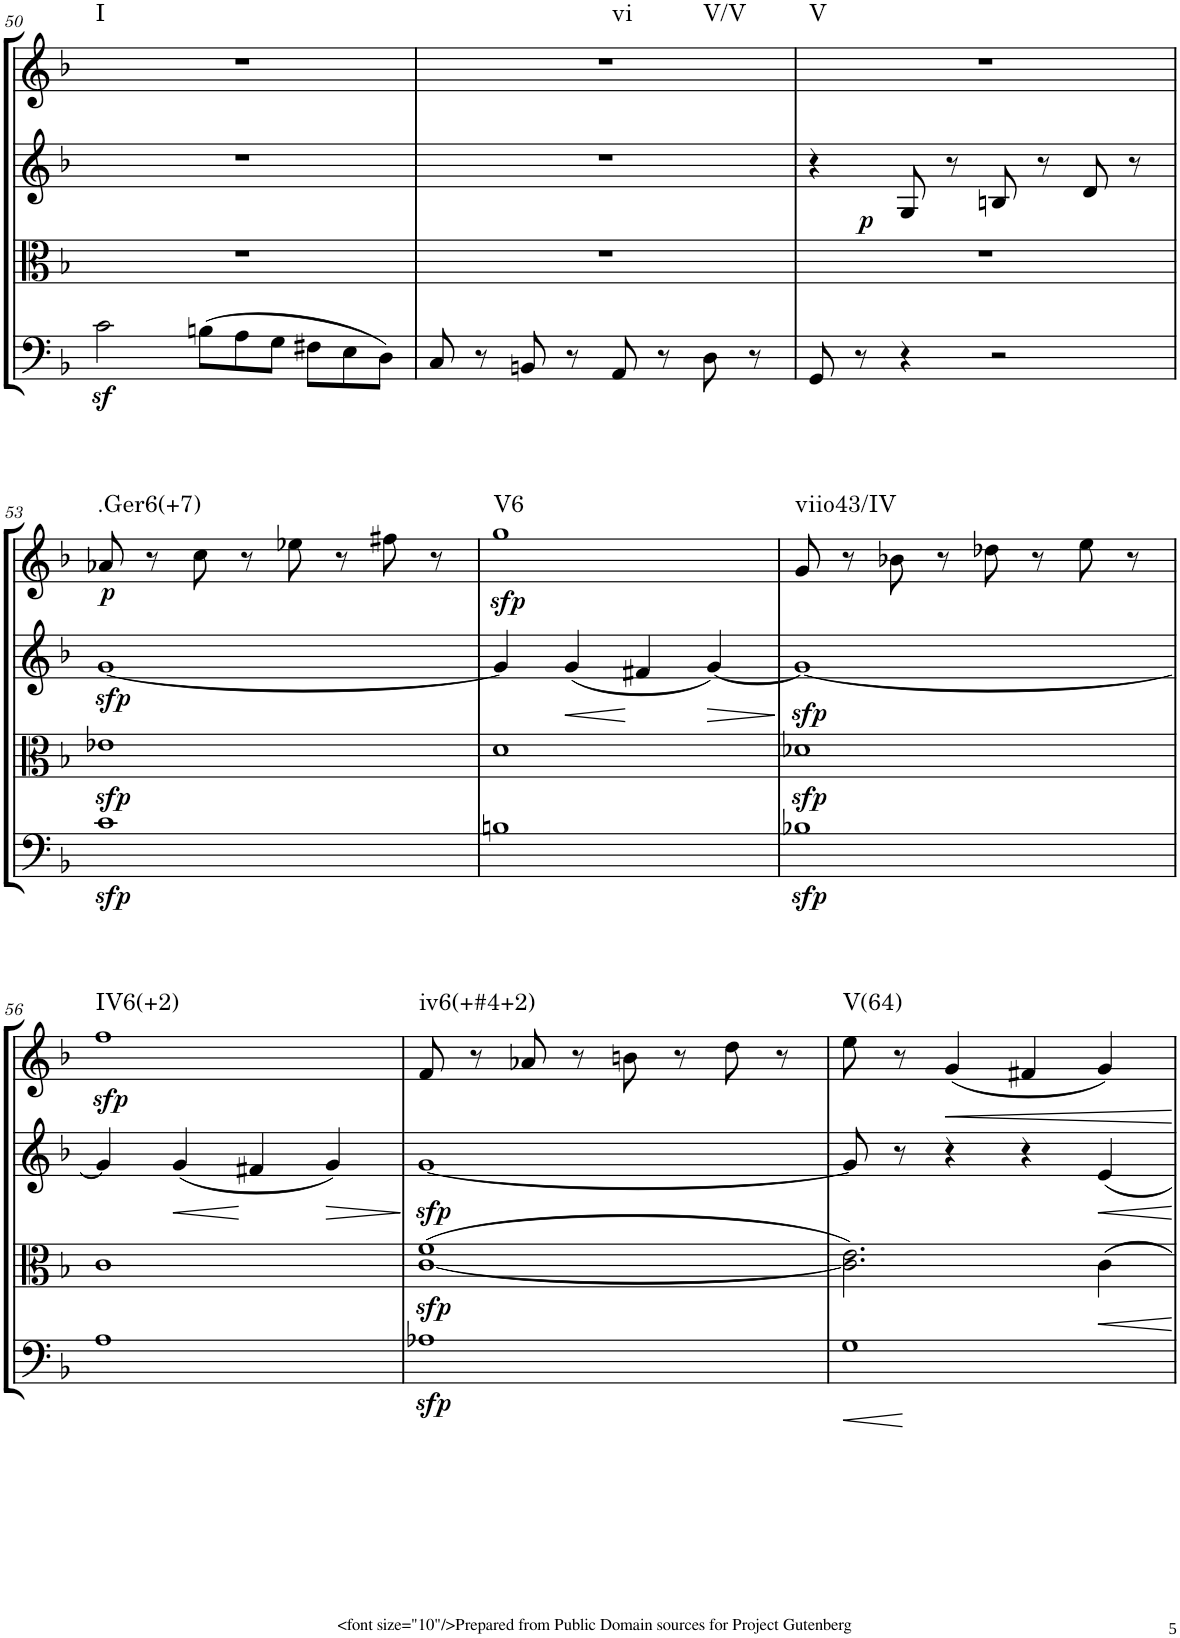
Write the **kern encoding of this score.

**kern	**dynam	**kern	**dynam	**kern	**dynam	**kern	**dynam	**harte
*part4	*part4	*part3	*part3	*part2	*part2	*part1	*part1	*part1
*staff4	*staff4	*staff3	*staff3	*staff2	*staff2	*staff1	*staff1	*
*I"Cello	*	*I"Viola	*	*I"2nd Violin	*	*I"1st Violin	*	*
*	*	*I'Vla	*	*I'Vln	*	*I'Vln	*	*
!!LO:PB:g=z
*clefF4	*	*clefC3	*	*clefG2	*	*clefG2	*	*
*k[b-]	*	*k[b-]	*	*k[b-]	*	*k[b-]	*	*
*M4/4	*	*M4/4	*	*M4/4	*	*M4/4	*	*
*met(c)	*	*met(c)	*	*met(c)	*	*met(c)	*	*
=50	=50	=50	=50	=50	=50	=50	=50	=50
!	!	!	!	!	!	!	!	!LO:H:kt=I
2cz<\	.	1r	.	1r	.	1r	.	N
*Xtuplet	*	*	*	*	*	*	*	*
(12Bn\L	.	.	.	.	.	.	.	.
12A\	.	.	.	.	.	.	.	.
12G\J	.	.	.	.	.	.	.	.
12F#X\L	.	.	.	.	.	.	.	.
12E\	.	.	.	.	.	.	.	.
12D\J)	.	.	.	.	.	.	.	.
=51	=51	=51	=51	=51	=51	=51	=51	=51
!	!	!	!	!	!	!	!	!LO:H:n=1:kt=vi
!	!	!	!	!	!	!	!	!LO:H:n=2:kt=V/V
8C/	.	1r	.	1r	.	1r	.	N N
8r	.	.	.	.	.	.	.	.
8BBn/	.	.	.	.	.	.	.	.
8r	.	.	.	.	.	.	.	.
8AA/	.	.	.	.	.	.	.	.
8r	.	.	.	.	.	.	.	.
8D\	.	.	.	.	.	.	.	.
8r	.	.	.	.	.	.	.	.
=52	=52	=52	=52	=52	=52	=52	=52	=52
!	!	!	!LO:DY:a	!	!	!	!	!LO:H:kt=V
8GG/	.	1r	p	4r	.	1r	.	N
8r	.	.	.	.	.	.	.	.
4r	.	.	.	8G/	.	.	.	.
.	.	.	.	8r	.	.	.	.
2r	.	.	.	8Bn/	.	.	.	.
.	.	.	.	8r	.	.	.	.
.	.	.	.	8d/	.	.	.	.
.	.	.	.	8r	.	.	.	.
!!LO:LB:g=z
=53	=53	=53	=53	=53	=53	=53	=53	=53
!	!LO:DY:b	!	!LO:DY:b	!	!LO:DY:b	!	!LO:DY:b	!LO:H:kt=.Ger6(+7)
1c	sfp	1e-X	sfp	[1g	sfp	8a-X/	p	N
.	.	.	.	.	.	8r	.	.
.	.	.	.	.	.	8cc\	.	.
.	.	.	.	.	.	8r	.	.
.	.	.	.	.	.	8ee-X\	.	.
.	.	.	.	.	.	8r	.	.
.	.	.	.	.	.	8ff#X\	.	.
.	.	.	.	.	.	8r	.	.
=54	=54	=54	=54	=54	=54	=54	=54	=54
!	!	!	!	!	!	!	!LO:DY:b	!LO:H:kt=V6
1Bn	.	1d	.	4g/]	.	1gg	sfp	N
!	!	!	!	!	!LO:HP:b	!	!	!
.	.	.	.	(4g/	<	.	.	.
.	.	.	.	4f#X/	[	.	.	.
!	!	!	!	!	!LO:HP:b	!	!	!
.	.	.	.	[4g/)	>	.	.	.
.	.	.	.	.	]	.	.	.
=55	=55	=55	=55	=55	=55	=55	=55	=55
!	!LO:DY:b	!	!LO:DY:b	!	!LO:DY:b	!	!	!LO:H:kt=viio43/IV
1B-X	sfp	1d-X	sfp	1g_	sfp	8g/	.	N
.	.	.	.	.	.	8r	.	.
.	.	.	.	.	.	8b-X\	.	.
.	.	.	.	.	.	8r	.	.
.	.	.	.	.	.	8dd-X\	.	.
.	.	.	.	.	.	8r	.	.
.	.	.	.	.	.	8ee\	.	.
.	.	.	.	.	.	8r	.	.
!!LO:LB:g=z
=56	=56	=56	=56	=56	=56	=56	=56	=56
!	!	!	!	!	!	!	!LO:DY:b	!LO:H:kt=IV6(+2)
1A	.	1c	.	4g/]	.	1ff	sfp	N
!	!	!	!	!	!LO:HP:b	!	!	!
.	.	.	.	(4g/	<	.	.	.
.	.	.	.	4f#X/	[	.	.	.
!	!	!	!	!	!LO:HP:b	!	!	!
.	.	.	.	4g/)	>	.	.	.
.	.	.	.	.	]	.	.	.
=57	=57	=57	=57	=57	=57	=57	=57	=57
!	!LO:DY:b	!	!LO:DY:b	!	!LO:DY:b	!	!	!LO:H:kt=iv6(+#4+2)
1A-X	sfp	(>[1c 1f	sfp	[1g	sfp	8f/	.	N
.	.	.	.	.	.	8r	.	.
.	.	.	.	.	.	8a-X/	.	.
.	.	.	.	.	.	8r	.	.
.	.	.	.	.	.	8bn\	.	.
.	.	.	.	.	.	8r	.	.
.	.	.	.	.	.	8dd\	.	.
.	.	.	.	.	.	8r	.	.
=58	=58	=58	=58	=58	=58	=58	=58	=58
!	!	!	!	!	!	!	!	!LO:H:kt=V(64)
1G	.	2.c\] 2.e\)	.	8g/]	.	8ee\	.	N
.	.	.	.	8r	.	8r	.	.
.	.	.	.	4r	.	(4g/	.	.
.	.	.	.	4r	.	4f#X/	.	.
.	.	4c\	.	4e/	.	4g/)	.	.
=	=	=	=	=	=	=	=	=
*-	*-	*-	*-	*-	*-	*-	*-	*-
